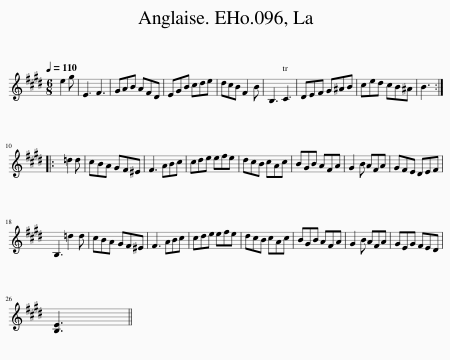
X:1
L:1/8
Q:1/4=110
M:6/8
I:linebreak $
K:E
V:1 treble
V:1
 e2 g | E3 F3 | GAB AFD | EGB cde | dcB F2 B | %5
 B,3 C3 | DEF G^AB | ced cB^A | B3 ::$ =d2 d | %10
 cBA GF^E | F3 ABc | cde efe | dcB cAc | BGB AFA | %15
 G2 B AFA | GFE DEF |$ B,3 =d2 d | cBA GF^E | F3 ABc | %20
 cde efe | dcB cAc | BGB AFA | G2 B AFA | GEG FED |$ %25
 [B,E]3 || %26
